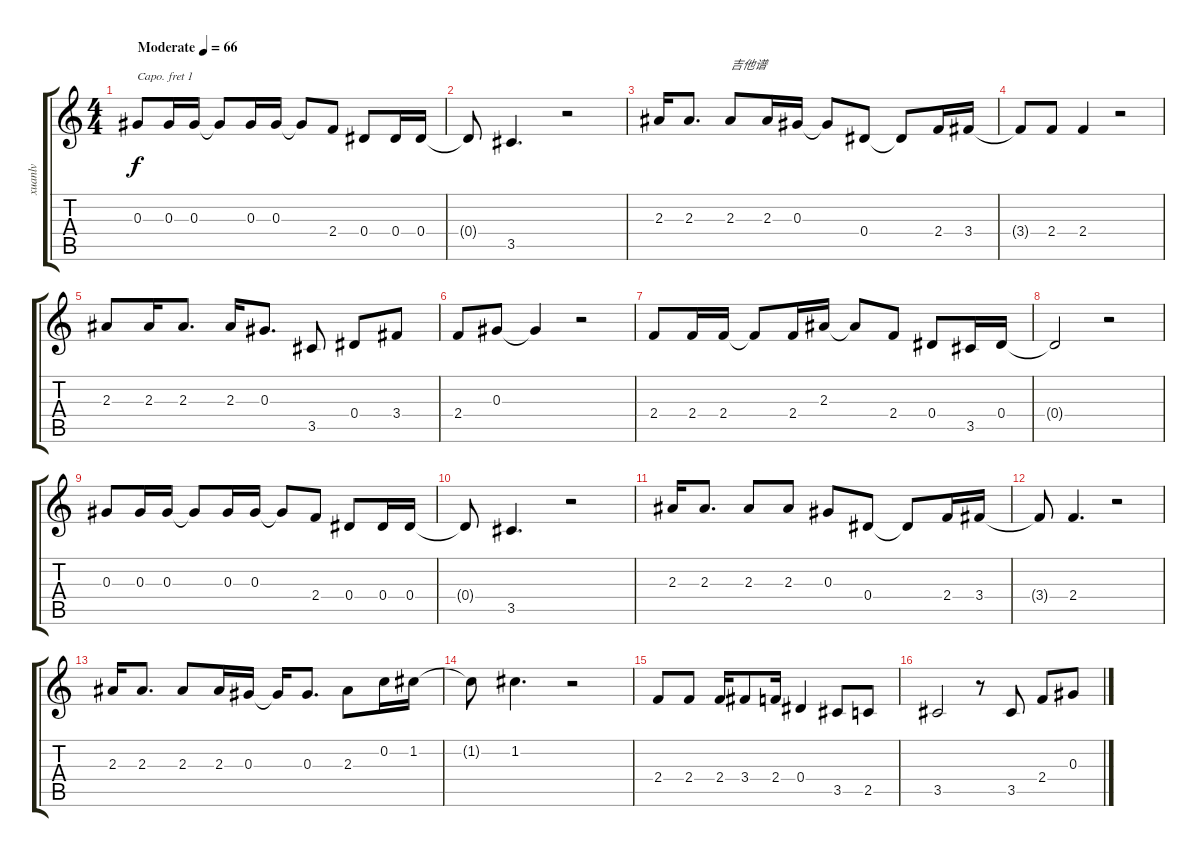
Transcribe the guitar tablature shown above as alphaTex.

\track ("xuanlv" "xuanlv") {instrument acousticguitarsteel}
\staff {score tabs}
\capo 1
\tuning (E4 B3 G3 D3 A2 E2) {hide}
\ts (4 4)
\tempo (66 "Moderate")
\clef g2
\ks c
0.3.8{dy f instrument acousticguitarsteel} 0.3.16 0.3.16 0.3{t}.8 0.3.16 0.3.16 0.3{t}.8 2.4.8 0.4.8 0.4.16 0.4.16 |
0.4{t}.8 3.5.4{d} r.2 |
2.3.16 2.3.8{d} 2.3.8{txt "吉他谱"} 2.3.16 0.3.16 0.3{t}.8 0.4.8 0.4{t}.8 2.4.16 3.4.16 |
3.4{t}.8 2.4.8 2.4.4 r.2 |
2.3.8 2.3.16 2.3.8{d} 2.3.16 0.3.8{d} 3.5.8 0.4.8 3.4.8 |
2.4.8 0.3.8 0.3{t}.4 r.2 |
2.4.8 2.4.16 2.4.16 2.4{t}.8 2.4.16 2.3.16 2.3{t}.8 2.4.8 0.4.8 3.5.16 0.4.16 |
0.4{t}.2 r.2 |
0.3.8 0.3.16 0.3.16 0.3{t}.8 0.3.16 0.3.16 0.3{t}.8 2.4.8 0.4.8 0.4.16 0.4.16 |
0.4{t}.8 3.5.4{d} r.2 |
2.3.16 2.3.8{d} 2.3.8 2.3.8 0.3.8 0.4.8 0.4{t}.8 2.4.16 3.4.16 |
3.4{t}.8 2.4.4{d} r.2 |
2.3.16 2.3.8{d} 2.3.8 2.3.16 0.3.16 0.3{t}.16 0.3.8{d} 2.3.8 0.2.16 1.2.16 |
1.2{t}.8 1.2.4{d} r.2 |
2.4.8 2.4.8 2.4.16 3.4.8 2.4.16 0.4.4 3.5.8 2.5.8 |
3.5.2 r.8 3.5.8 2.4.8 0.3.8
